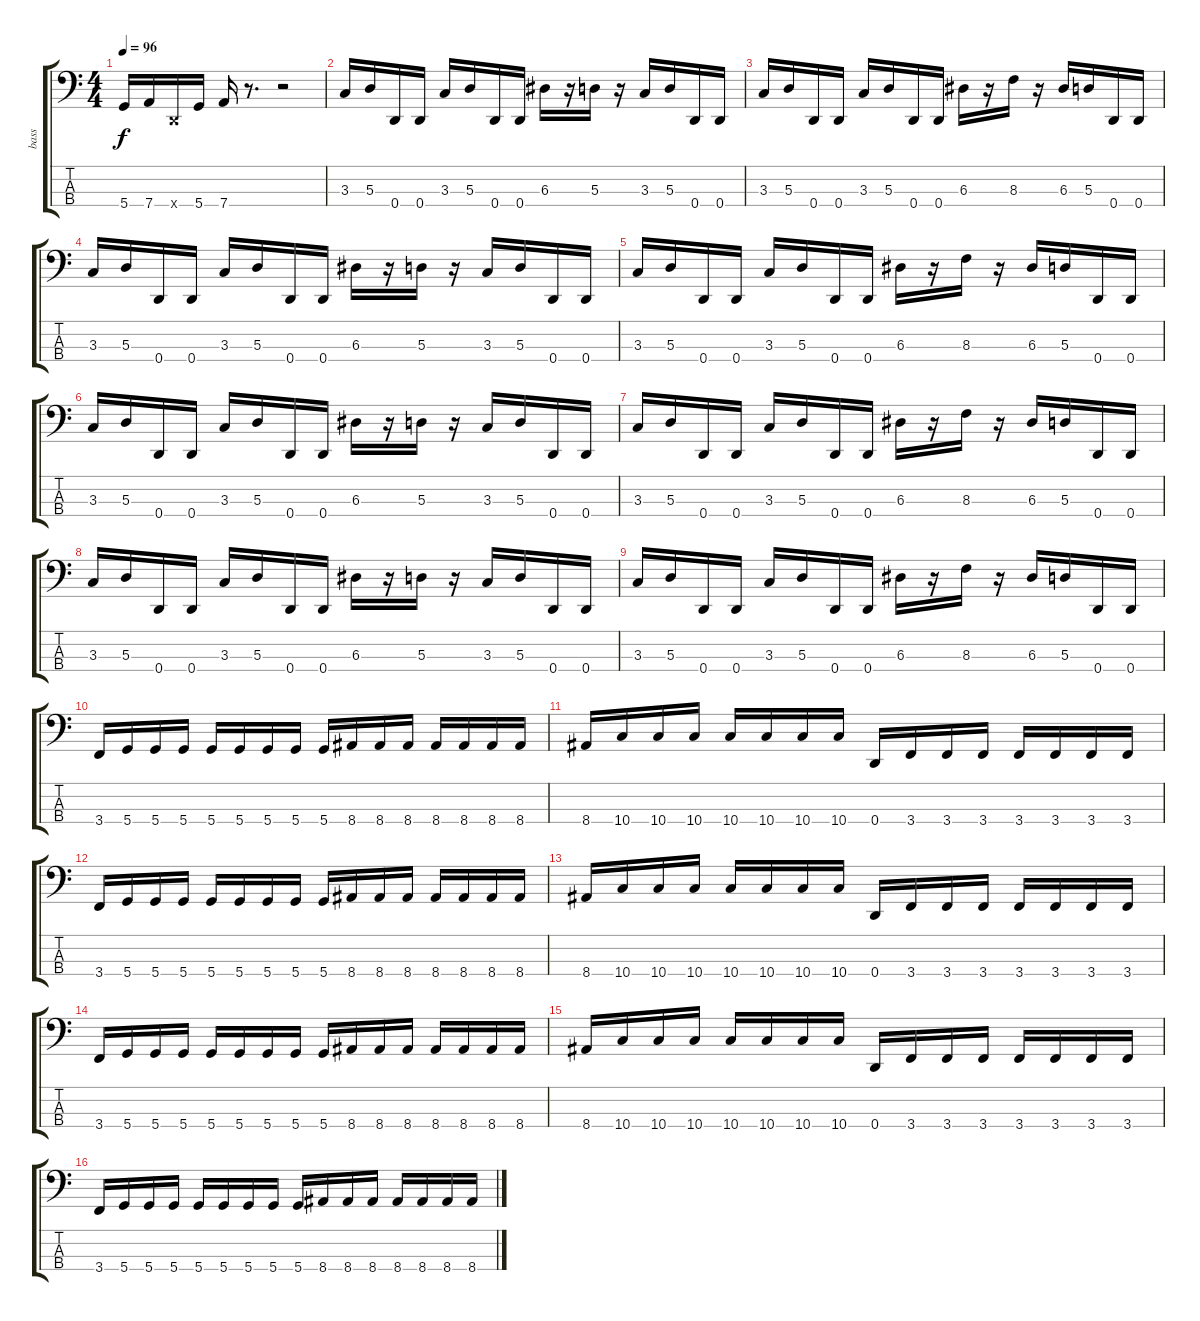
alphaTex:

\track ("bass" "bass") {instrument electricbassfinger}
\staff {score tabs}
\tuning (G2 D2 A1 D1) {hide}
\ts (4 4)
\tempo 96
\clef f4
\ks c
5.4.16{dy f} 7.4.16 0.4{x}.16 5.4.16 7.4.16 r.8{d} r.2 |
3.3.16 5.3.16 0.4.16 0.4.16 3.3.16 5.3.16 0.4.16 0.4.16 6.3.16 r.16 5.3.16 r.16 3.3.16 5.3.16 0.4.16 0.4.16 |
3.3.16 5.3.16 0.4.16 0.4.16 3.3.16 5.3.16 0.4.16 0.4.16 6.3.16 r.16 8.3.16 r.16 6.3.16 5.3.16 0.4.16 0.4.16 |
3.3.16 5.3.16 0.4.16 0.4.16 3.3.16 5.3.16 0.4.16 0.4.16 6.3.16 r.16 5.3.16 r.16 3.3.16 5.3.16 0.4.16 0.4.16 |
3.3.16 5.3.16 0.4.16 0.4.16 3.3.16 5.3.16 0.4.16 0.4.16 6.3.16 r.16 8.3.16 r.16 6.3.16 5.3.16 0.4.16 0.4.16 |
3.3.16 5.3.16 0.4.16 0.4.16 3.3.16 5.3.16 0.4.16 0.4.16 6.3.16 r.16 5.3.16 r.16 3.3.16 5.3.16 0.4.16 0.4.16 |
3.3.16 5.3.16 0.4.16 0.4.16 3.3.16 5.3.16 0.4.16 0.4.16 6.3.16 r.16 8.3.16 r.16 6.3.16 5.3.16 0.4.16 0.4.16 |
3.3.16 5.3.16 0.4.16 0.4.16 3.3.16 5.3.16 0.4.16 0.4.16 6.3.16 r.16 5.3.16 r.16 3.3.16 5.3.16 0.4.16 0.4.16 |
3.3.16 5.3.16 0.4.16 0.4.16 3.3.16 5.3.16 0.4.16 0.4.16 6.3.16 r.16 8.3.16 r.16 6.3.16 5.3.16 0.4.16 0.4.16 |
3.4.16 5.4.16 5.4.16 5.4.16 5.4.16 5.4.16 5.4.16 5.4.16 5.4.16 8.4.16 8.4.16 8.4.16 8.4.16 8.4.16 8.4.16 8.4.16 |
8.4.16 10.4.16 10.4.16 10.4.16 10.4.16 10.4.16 10.4.16 10.4.16 0.4.16 3.4.16 3.4.16 3.4.16 3.4.16 3.4.16 3.4.16 3.4.16 |
3.4.16 5.4.16 5.4.16 5.4.16 5.4.16 5.4.16 5.4.16 5.4.16 5.4.16 8.4.16 8.4.16 8.4.16 8.4.16 8.4.16 8.4.16 8.4.16 |
8.4.16 10.4.16 10.4.16 10.4.16 10.4.16 10.4.16 10.4.16 10.4.16 0.4.16 3.4.16 3.4.16 3.4.16 3.4.16 3.4.16 3.4.16 3.4.16 |
3.4.16 5.4.16 5.4.16 5.4.16 5.4.16 5.4.16 5.4.16 5.4.16 5.4.16 8.4.16 8.4.16 8.4.16 8.4.16 8.4.16 8.4.16 8.4.16 |
8.4.16 10.4.16 10.4.16 10.4.16 10.4.16 10.4.16 10.4.16 10.4.16 0.4.16 3.4.16 3.4.16 3.4.16 3.4.16 3.4.16 3.4.16 3.4.16 |
3.4.16 5.4.16 5.4.16 5.4.16 5.4.16 5.4.16 5.4.16 5.4.16 5.4.16 8.4.16 8.4.16 8.4.16 8.4.16 8.4.16 8.4.16 8.4.16
